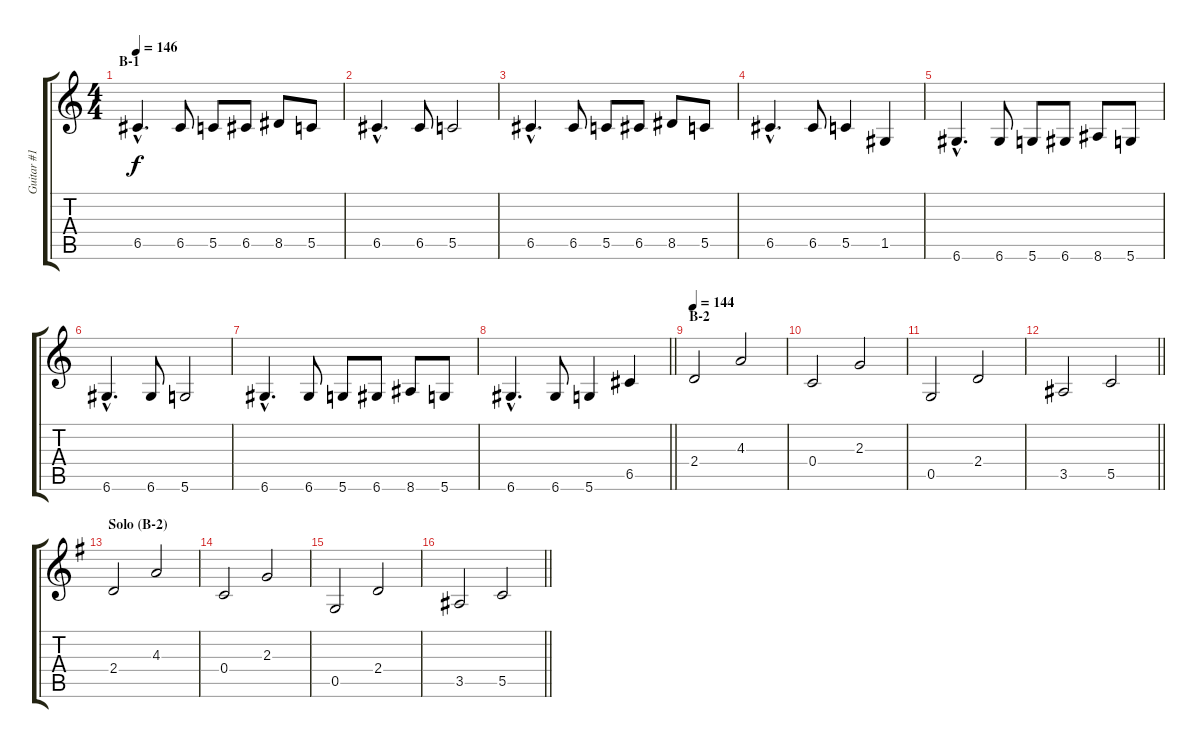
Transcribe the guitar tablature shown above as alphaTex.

\track ("Guitar #1" "Guitar #1") {instrument distortionguitar}
\staff {score tabs}
\tuning (D4 A3 F3 C3 G2 D2) {hide}
\ts (4 4)
\section ("" "B-1")
\tempo 146
\clef g2
\ks c
6.5{hac}.4{d dy f} 6.5.8 5.5.8 6.5.8 8.5.8 5.5.8 |
6.5{hac}.4{d} 6.5.8 5.5.2 |
6.5{hac}.4{d} 6.5.8 5.5.8 6.5.8 8.5.8 5.5.8 |
6.5{hac}.4{d} 6.5.8 5.5.4 1.5.4 |
6.6{hac}.4{d} 6.6.8 5.6.8 6.6.8 8.6.8 5.6.8 |
6.6{hac}.4{d} 6.6.8 5.6.2 |
6.6{hac}.4{d} 6.6.8 5.6.8 6.6.8 8.6.8 5.6.8 |
\barLineRight lightlight
6.6{hac}.4{d} 6.6.8 5.6.4 6.5.4 |
\section ("" "B-2")
\tempo 144
2.4.2 4.3.2 |
0.4.2 2.3.2 |
0.5.2 2.4.2 |
\barLineRight lightlight
3.5.2 5.5.2 |
\section ("" "Solo (B-2)")
\ks g
2.4.2 4.3.2 |
0.4.2 2.3.2 |
0.5.2 2.4.2 |
\barLineRight lightlight
3.5.2 5.5.2
